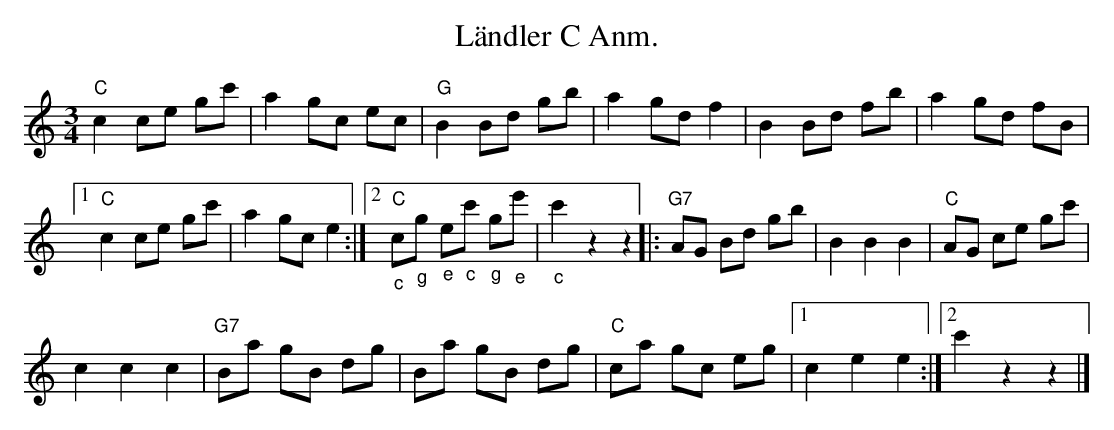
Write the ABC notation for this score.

X:1
T:Ländler C Anm.
M:3/4
L:1/8
K:C
"C"c2 ce gc' | a2 gc ec | "G"B2 Bd gb | a2 gd f2 | B2 Bd fb | a2 gd fB |1
"C"c2 ce gc' | a2 gc e2 :|2 "C""_c"c"_g"g "_e"e"_c"c' "_g"g"_e"e' | "_c"c'2 z2z2 |: "G7"AG Bd gb | B2B2B2 | "C"AG ce gc' |
c2c2c2 | "G7"Ba gB dg | Ba gB dg | "C"ca gc eg |1 c2e2e2 :|2 c'2 z2z2 |]
